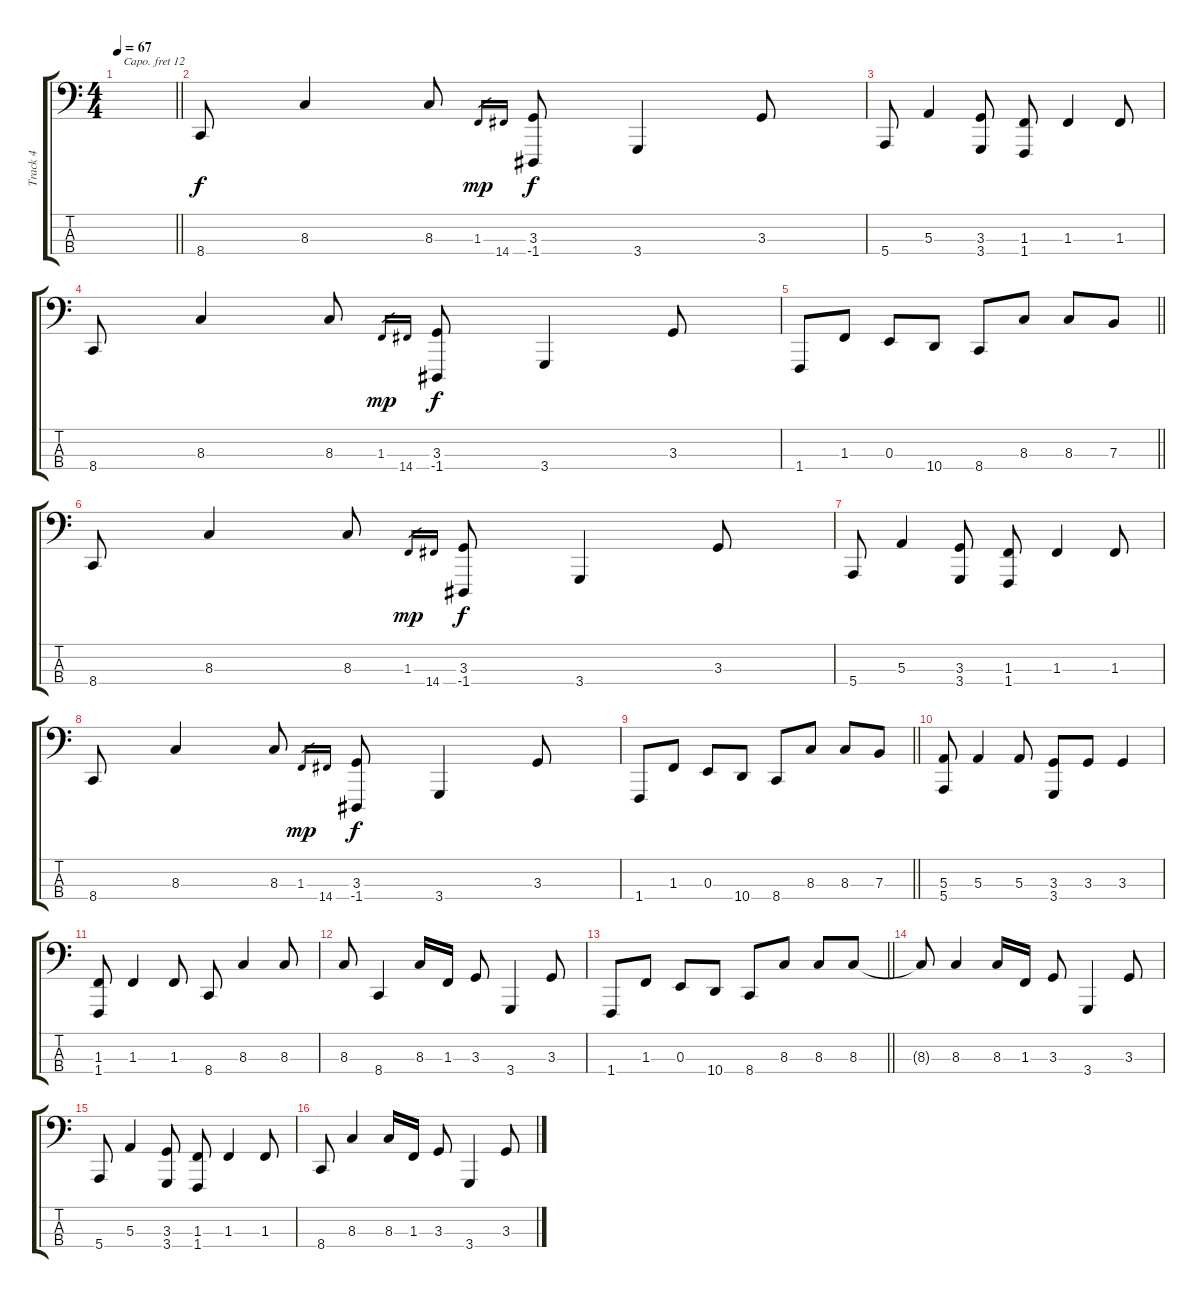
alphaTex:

\track ("Track 4" "Track 4") {instrument acousticgrandpiano}
\staff {score tabs}
\capo 12
\tuning (G2 D2 E1 E0) {hide}
\ts (4 4)
\tempo 67
\clef f4
\barLineRight lightlight
\ks c
|
8.4.8 8.3.4 8.3.8 1.3.16{gr dy mp} 14.4.16{gr} (3.3 -1.4).8{dy f} 3.4.4 3.3.8 |
5.4.8 5.3.4 (3.3 3.4).8 (1.3 1.4).8 1.3.4 1.3.8 |
8.4.8 8.3.4 8.3.8 1.3.16{gr dy mp} 14.4.16{gr} (3.3 -1.4).8{dy f} 3.4.4 3.3.8 |
\barLineRight lightlight
1.4.8 1.3.8 0.3.8 10.4.8 8.4.8 8.3.8 8.3.8 7.3.8 |
8.4.8 8.3.4 8.3.8 1.3.16{gr dy mp} 14.4.16{gr} (3.3 -1.4).8{dy f} 3.4.4 3.3.8 |
5.4.8 5.3.4 (3.3 3.4).8 (1.3 1.4).8 1.3.4 1.3.8 |
8.4.8 8.3.4 8.3.8 1.3.16{gr dy mp} 14.4.16{gr} (3.3 -1.4).8{dy f} 3.4.4 3.3.8 |
\barLineRight lightlight
1.4.8 1.3.8 0.3.8 10.4.8 8.4.8 8.3.8 8.3.8 7.3.8 |
(5.3 5.4).8 5.3.4 5.3.8 (3.3 3.4).8 3.3.8 3.3.4 |
(1.3 1.4).8 1.3.4 1.3.8 8.4.8 8.3.4 8.3.8 |
8.3.8 8.4.4 8.3.16 1.3.16 3.3.8 3.4.4 3.3.8 |
\barLineRight lightlight
1.4.8 1.3.8 0.3.8 10.4.8 8.4.8 8.3.8 8.3.8 8.3.8 |
8.3{t}.8 8.3.4 8.3.16 1.3.16 3.3.8 3.4.4 3.3.8 |
5.4.8 5.3.4 (3.3 3.4).8 (1.3 1.4).8 1.3.4 1.3.8 |
8.4.8 8.3.4 8.3.16 1.3.16 3.3.8 3.4.4 3.3.8
